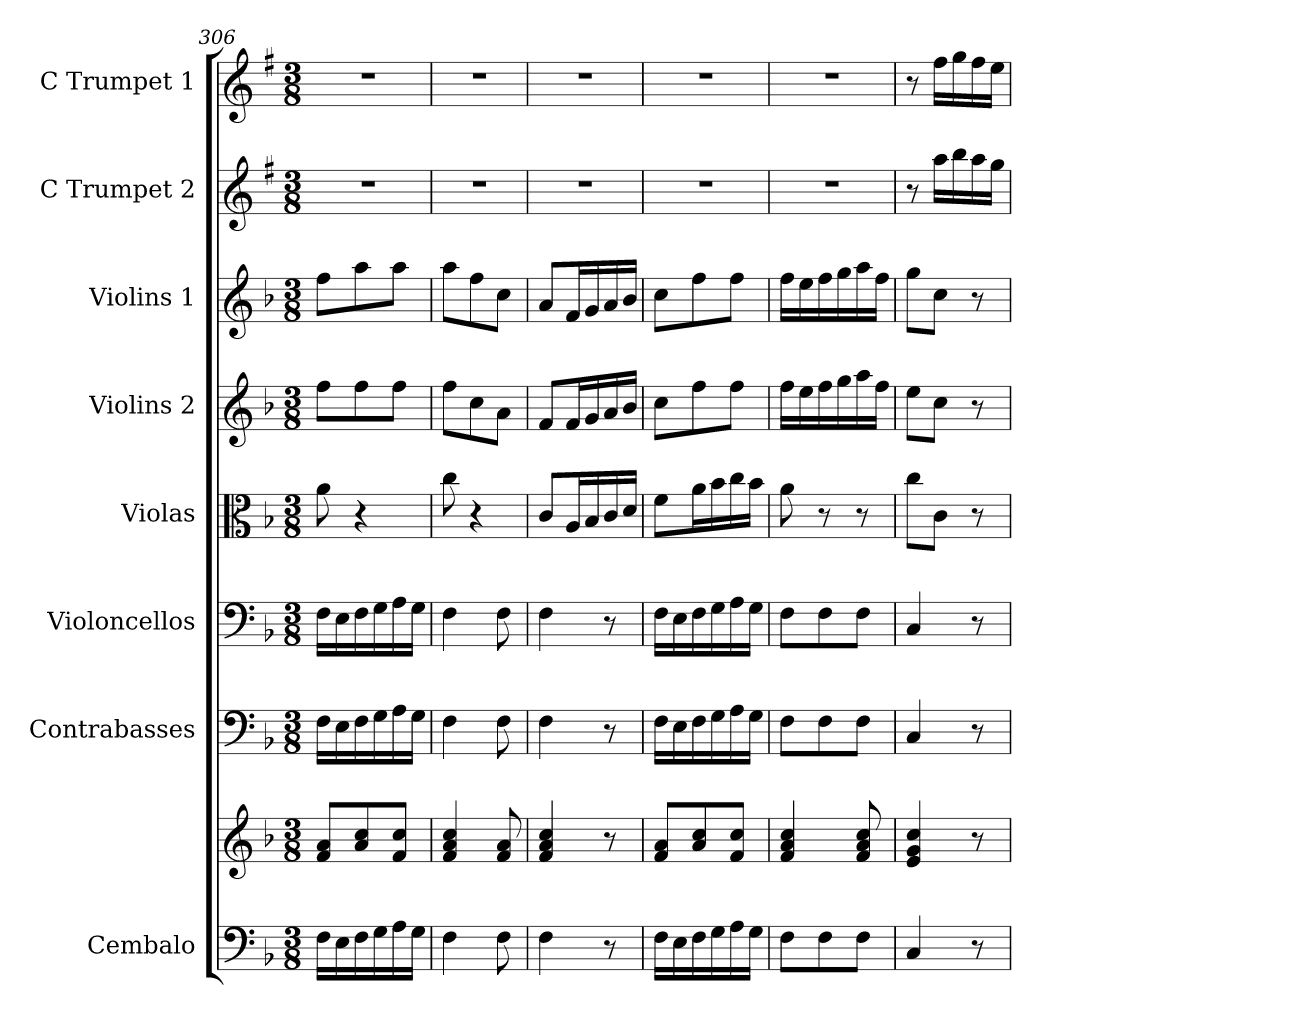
**kern	**kern	**kern	**kern	**kern	**kern	**kern	**kern	**kern
*part8	*part8	*part7	*part6	*part5	*part4	*part3	*part2	*part1
*staff9	*staff8	*staff7	*staff6	*staff5	*staff4	*staff3	*staff2	*staff1
*I"Cembalo	*	*I"Contrabasses	*I"Violoncellos	*I"Violas	*I"Violins 2	*I"Violins 1	*I"C Trumpet 2	*I"C Trumpet 1
*I'Cbl.	*	*I'Cbs.	*I'Vcs.	*I'Vlas.	*I'Vlns. 2	*I'Vlns. 1	*I'C Tpt. 2	*I'C Tpt. 1
*clefF4	*clefG2	*clefF4	*clefF4	*clefC3	*clefG2	*clefG2	*clefG2	*clefG2
*	*	*	*	*	*	*	*ITrd1c2	*ITrd1c2
*k[b-]	*k[b-]	*k[b-]	*k[b-]	*k[b-]	*k[b-]	*k[b-]	*k[b-]	*k[b-]
*M3/8	*M3/8	*M3/8	*M3/8	*M3/8	*M3/8	*M3/8	*M3/8	*M3/8
=306	=306	=306	=306	=306	=306	=306	=306	=306
16F\LL	8f/ 8a/L	16F\LL	16F\LL	8a\	8ff\L	8ff\L	4.r	4.r
16E\	.	16E\	16E\	.	.	.	.	.
16F\	8a/ 8cc/	16F\	16F\	4r	8ff\	8aa\	.	.
16G\	.	16G\	16G\	.	.	.	.	.
16A\	8f/ 8cc/J	16A\	16A\	.	8ff\J	8aa\J	.	.
16G\JJ	.	16G\JJ	16G\JJ	.	.	.	.	.
=307	=307	=307	=307	=307	=307	=307	=307	=307
4F\	4f/ 4a/ 4cc/	4F\	4F\	8cc\	8ff\L	8aa\L	4.r	4.r
.	.	.	.	4r	8cc\	8ff\	.	.
8F\	8f/ 8a/	8F\	8F\	.	8a\J	8cc\J	.	.
=308	=308	=308	=308	=308	=308	=308	=308	=308
4F\	4f/ 4a/ 4cc/	4F\	4F\	8c/L	8f/L	8a/L	4.r	4.r
.	.	.	.	16A/L	16f/L	16f/L	.	.
.	.	.	.	16B-/	16g/	16g/	.	.
8r	8r	8r	8r	16c/	16a/	16a/	.	.
.	.	.	.	16d/JJ	16b-/JJ	16b-/JJ	.	.
!!LO:PB:g=z
=309	=309	=309	=309	=309	=309	=309	=309	=309
16F\LL	8f/ 8a/L	16F\LL	16F\LL	8f\L	8cc\L	8cc\L	4.r	4.r
16E\	.	16E\	16E\	.	.	.	.	.
16F\	8a/ 8cc/	16F\	16F\	16a\L	8ff\	8ff\	.	.
16G\	.	16G\	16G\	16b-\	.	.	.	.
16A\	8f/ 8cc/J	16A\	16A\	16cc\	8ff\J	8ff\J	.	.
16G\JJ	.	16G\JJ	16G\JJ	16b-\JJ	.	.	.	.
=310	=310	=310	=310	=310	=310	=310	=310	=310
8F\L	4f/ 4a/ 4cc/	8F\L	8F\L	8a\	16ff\LL	16ff\LL	4.r	4.r
.	.	.	.	.	16ee\	16ee\	.	.
8F\	.	8F\	8F\	8r	16ff\	16ff\	.	.
.	.	.	.	.	16gg\	16gg\	.	.
8F\J	8f/ 8a/ 8cc/	8F\J	8F\J	8r	16aa\	16aa\	.	.
.	.	.	.	.	16ff\JJ	16ff\JJ	.	.
=311	=311	=311	=311	=311	=311	=311	=311	=311
4C/	4e/ 4g/ 4cc/	4C/	4C/	8cc\L	8ee\L	8gg\L	8r	8r
.	.	.	.	8c\J	8cc\J	8cc\J	16gg\LL	16ee\LL
.	.	.	.	.	.	.	16aa\	16ff\
8r	8r	8r	8r	8r	8r	8r	16gg\	16ee\
.	.	.	.	.	.	.	16ff\JJ	16dd\JJ
=	=	=	=	=	=	=	=	=
*-	*-	*-	*-	*-	*-	*-	*-	*-
